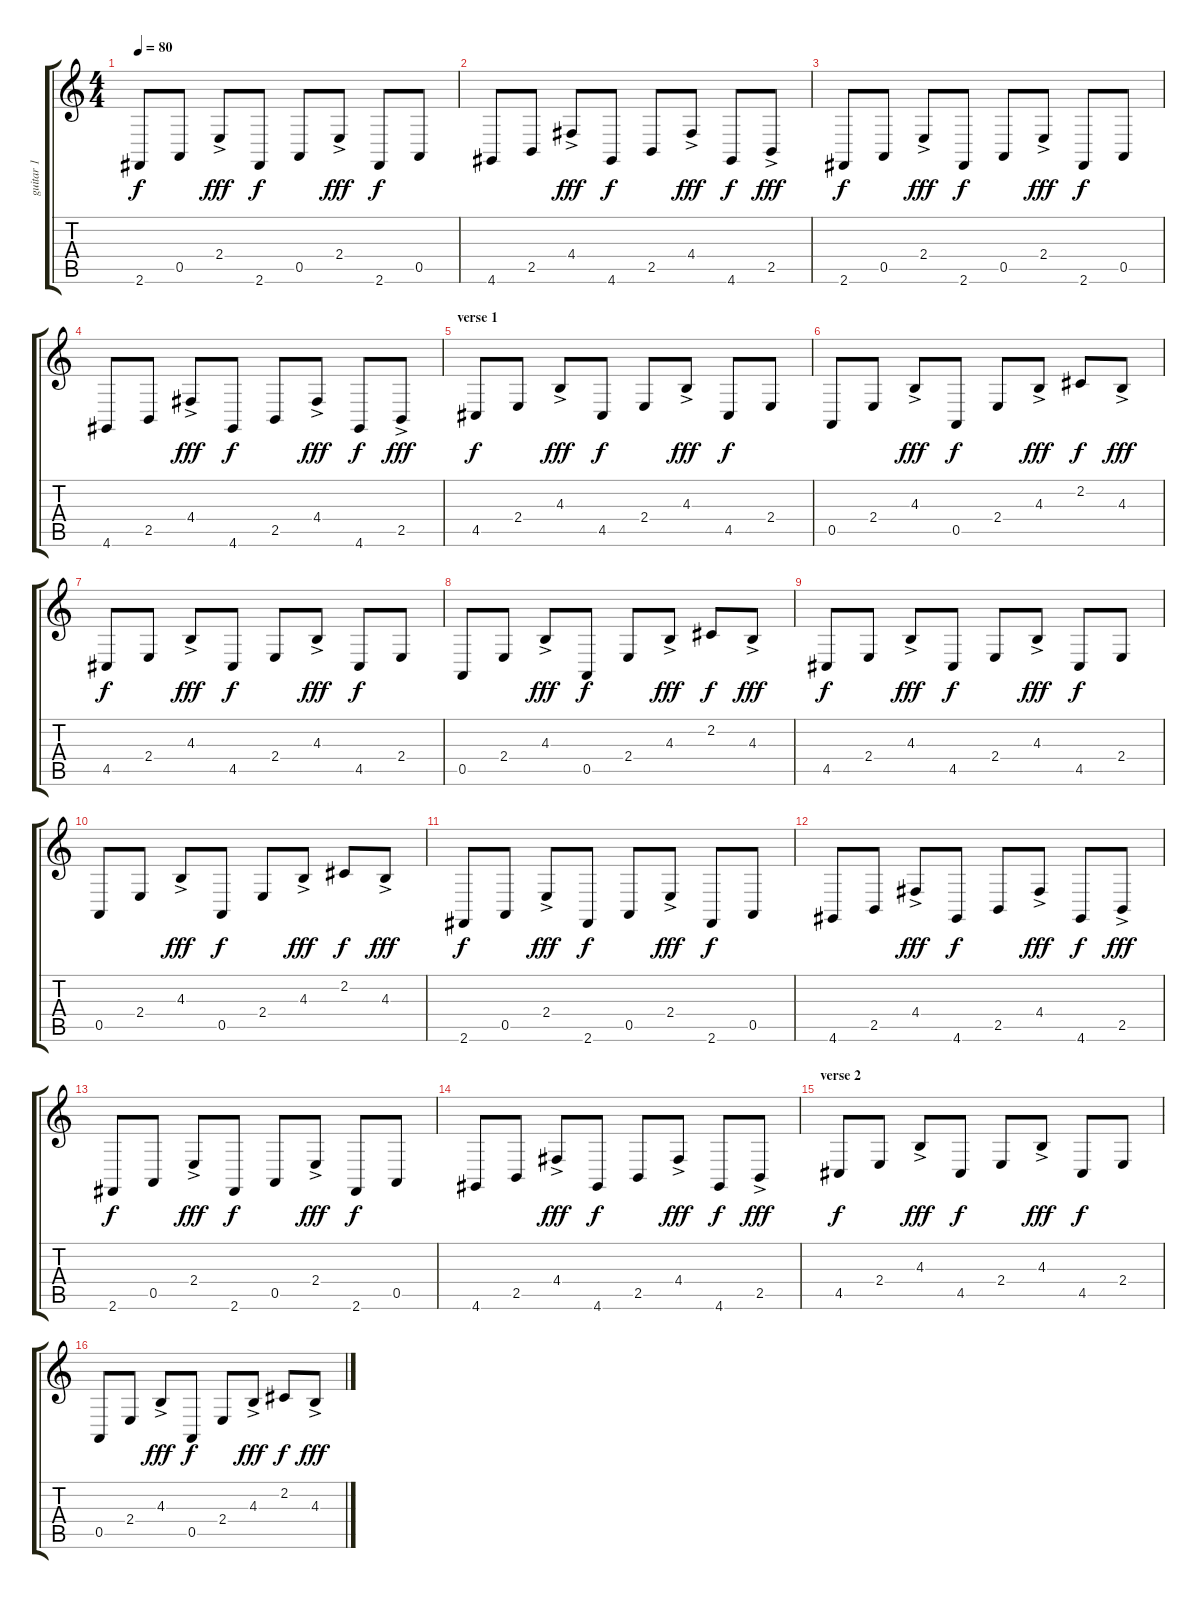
\track ("guitar 1" "guitar 1") {instrument fx4atmosphere}
\staff {score tabs}
\tuning (E4 B3 G3 D3 A2 E2) {hide}
\ts (4 4)
\tempo 80
\clef g2
\ks c
2.6.8{dy f} 0.5.8 2.4{ac}.8{dy fff} 2.6.8{dy f} 0.5.8 2.4{ac}.8{dy fff} 2.6.8{dy f} 0.5.8 |
4.6.8 2.5.8 4.4{ac}.8{dy fff} 4.6.8{dy f} 2.5.8 4.4{ac}.8{dy fff} 4.6.8{dy f} 2.5{ac}.8{dy fff} |
2.6.8{dy f} 0.5.8 2.4{ac}.8{dy fff} 2.6.8{dy f} 0.5.8 2.4{ac}.8{dy fff} 2.6.8{dy f} 0.5.8 |
4.6.8 2.5.8 4.4{ac}.8{dy fff} 4.6.8{dy f} 2.5.8 4.4{ac}.8{dy fff} 4.6.8{dy f} 2.5{ac}.8{dy fff} |
\section ("" "verse 1")
4.5.8{dy f} 2.4.8 4.3{ac}.8{dy fff} 4.5.8{dy f} 2.4.8 4.3{ac}.8{dy fff} 4.5.8{dy f} 2.4.8 |
0.5.8 2.4.8 4.3{ac}.8{dy fff} 0.5.8{dy f} 2.4.8 4.3{ac}.8{dy fff} 2.2.8{dy f} 4.3{ac}.8{dy fff} |
4.5.8{dy f} 2.4.8 4.3{ac}.8{dy fff} 4.5.8{dy f} 2.4.8 4.3{ac}.8{dy fff} 4.5.8{dy f} 2.4.8 |
0.5.8 2.4.8 4.3{ac}.8{dy fff} 0.5.8{dy f} 2.4.8 4.3{ac}.8{dy fff} 2.2.8{dy f} 4.3{ac}.8{dy fff} |
4.5.8{dy f} 2.4.8 4.3{ac}.8{dy fff} 4.5.8{dy f} 2.4.8 4.3{ac}.8{dy fff} 4.5.8{dy f} 2.4.8 |
0.5.8 2.4.8 4.3{ac}.8{dy fff} 0.5.8{dy f} 2.4.8 4.3{ac}.8{dy fff} 2.2.8{dy f} 4.3{ac}.8{dy fff} |
2.6.8{dy f} 0.5.8 2.4{ac}.8{dy fff} 2.6.8{dy f} 0.5.8 2.4{ac}.8{dy fff} 2.6.8{dy f} 0.5.8 |
4.6.8 2.5.8 4.4{ac}.8{dy fff} 4.6.8{dy f} 2.5.8 4.4{ac}.8{dy fff} 4.6.8{dy f} 2.5{ac}.8{dy fff} |
2.6.8{dy f} 0.5.8 2.4{ac}.8{dy fff} 2.6.8{dy f} 0.5.8 2.4{ac}.8{dy fff} 2.6.8{dy f} 0.5.8 |
4.6.8 2.5.8 4.4{ac}.8{dy fff} 4.6.8{dy f} 2.5.8 4.4{ac}.8{dy fff} 4.6.8{dy f} 2.5{ac}.8{dy fff} |
\section ("" "verse 2")
4.5.8{dy f} 2.4.8 4.3{ac}.8{dy fff} 4.5.8{dy f} 2.4.8 4.3{ac}.8{dy fff} 4.5.8{dy f} 2.4.8 |
0.5.8 2.4.8 4.3{ac}.8{dy fff} 0.5.8{dy f} 2.4.8 4.3{ac}.8{dy fff} 2.2.8{dy f} 4.3{ac}.8{dy fff}
